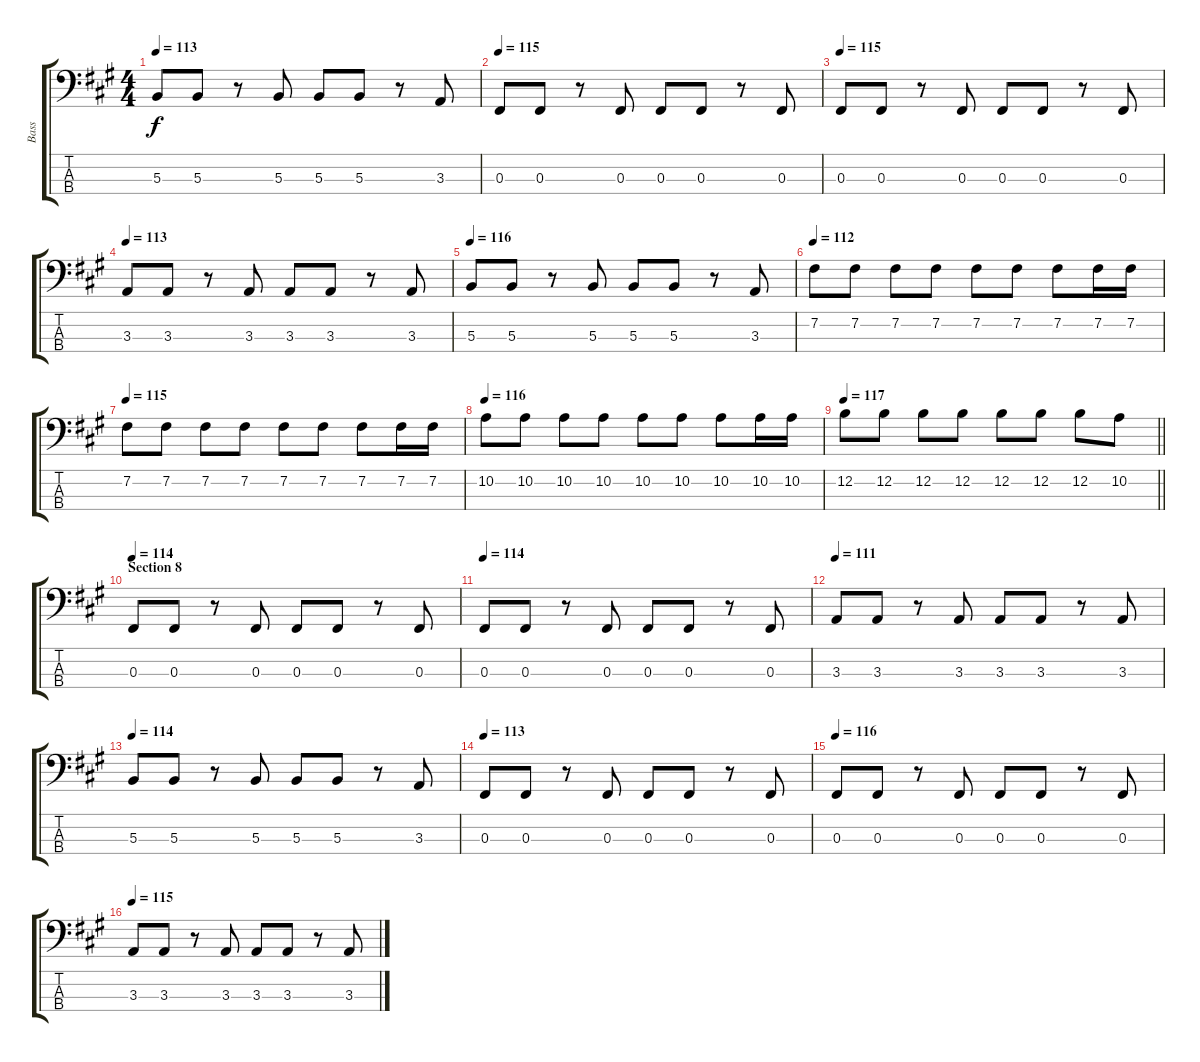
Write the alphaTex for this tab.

\track ("Bass" "Bass") {instrument electricbassfinger}
\staff {score tabs}
\tuning (E2 B1 Gb1 B0) {hide}
\ts (4 4)
\tempo 113
\clef f4
\ks f#minor
5.3.8{dy f} 5.3.8 r.8 5.3.8 5.3.8 5.3.8 r.8 3.3.8 |
\tempo 115
0.3.8 0.3.8 r.8 0.3.8 0.3.8 0.3.8 r.8 0.3.8 |
\tempo 115
0.3.8 0.3.8 r.8 0.3.8 0.3.8 0.3.8 r.8 0.3.8 |
\tempo 113
3.3.8 3.3.8 r.8 3.3.8 3.3.8 3.3.8 r.8 3.3.8 |
\tempo 116
5.3.8 5.3.8 r.8 5.3.8 5.3.8 5.3.8 r.8 3.3.8 |
\tempo 112
7.2.8 7.2.8 7.2.8 7.2.8 7.2.8 7.2.8 7.2.8 7.2.16 7.2.16 |
\tempo 115
7.2.8 7.2.8 7.2.8 7.2.8 7.2.8 7.2.8 7.2.8 7.2.16 7.2.16 |
\tempo 116
10.2.8 10.2.8 10.2.8 10.2.8 10.2.8 10.2.8 10.2.8 10.2.16 10.2.16 |
\tempo 117
\barLineRight lightlight
12.2.8 12.2.8 12.2.8 12.2.8 12.2.8 12.2.8 12.2.8 10.2.8 |
\section ("" "Section 8")
\tempo 114
0.3.8 0.3.8 r.8 0.3.8 0.3.8 0.3.8 r.8 0.3.8 |
\tempo 114
0.3.8 0.3.8 r.8 0.3.8 0.3.8 0.3.8 r.8 0.3.8 |
\tempo 111
3.3.8 3.3.8 r.8 3.3.8 3.3.8 3.3.8 r.8 3.3.8 |
\tempo 114
5.3.8 5.3.8 r.8 5.3.8 5.3.8 5.3.8 r.8 3.3.8 |
\tempo 113
0.3.8 0.3.8 r.8 0.3.8 0.3.8 0.3.8 r.8 0.3.8 |
\tempo 116
0.3.8 0.3.8 r.8 0.3.8 0.3.8 0.3.8 r.8 0.3.8 |
\tempo 115
3.3.8 3.3.8 r.8 3.3.8 3.3.8 3.3.8 r.8 3.3.8
